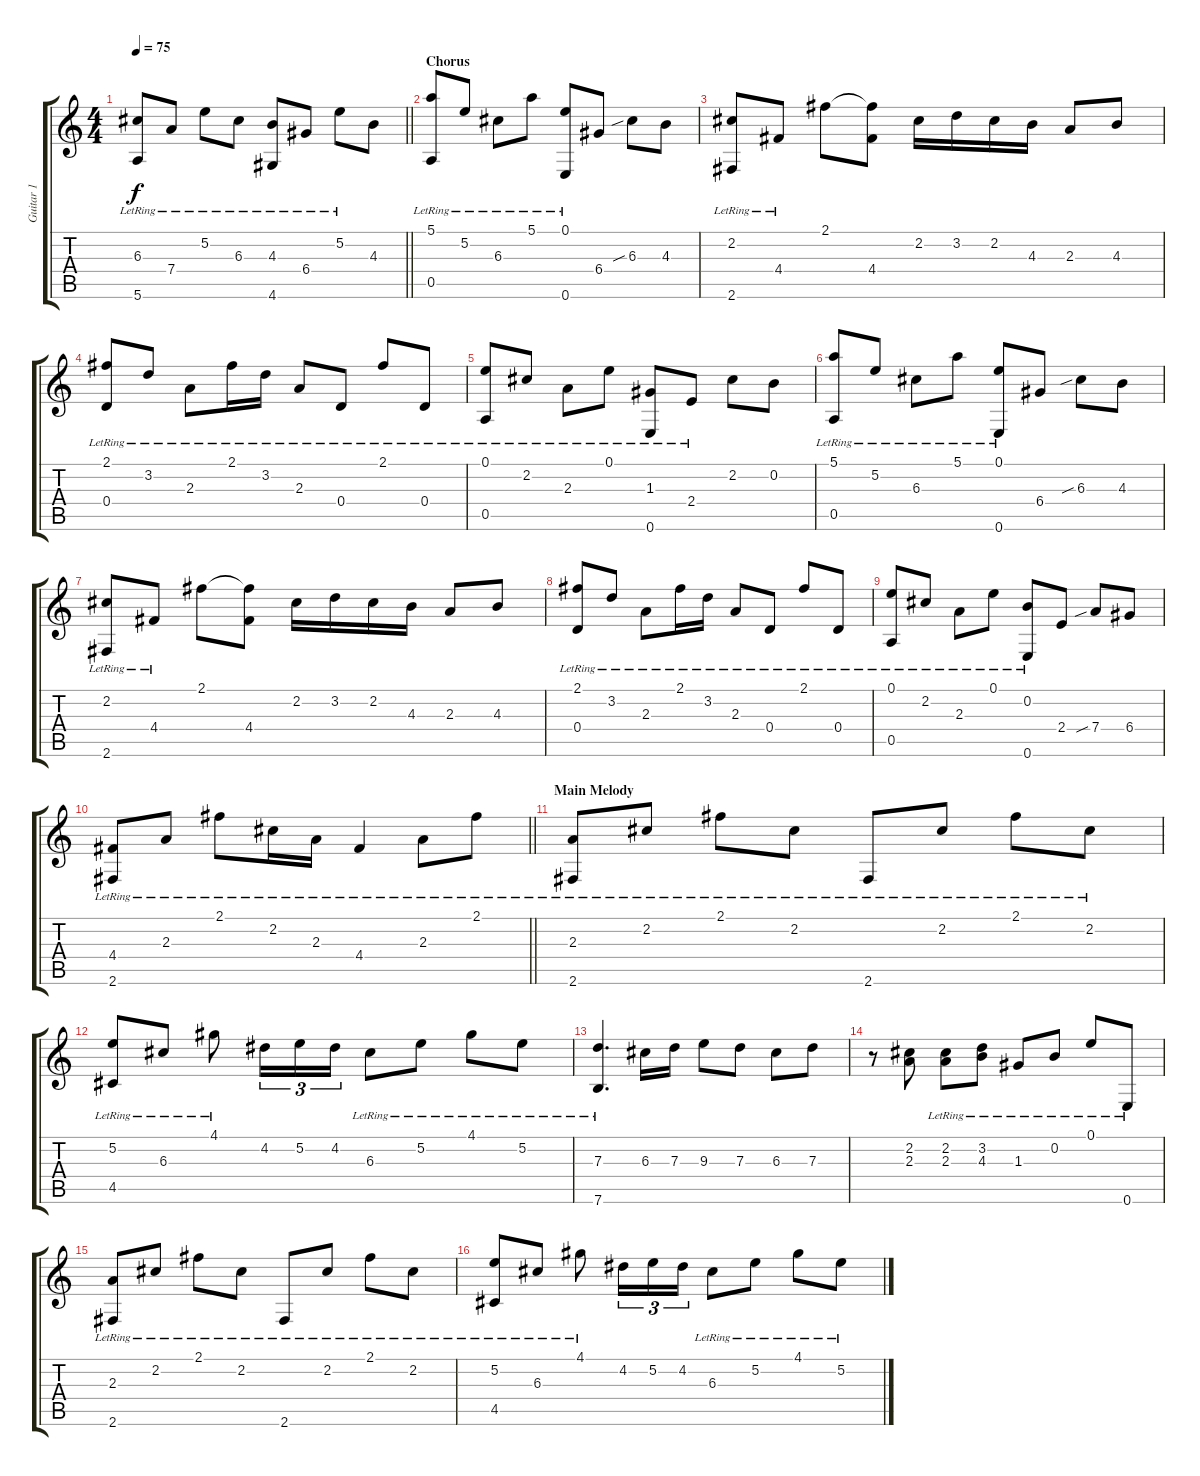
\track ("Guitar 1" "Guitar 1") {instrument acousticguitarnylon}
\staff {score tabs}
\tuning (E4 B3 G3 D3 A2 E2) {hide}
\ts (4 4)
\tempo 75
\clef g2
\barLineRight lightlight
\ks c
(6.3{lr} 5.6{lr}).8{dy f} 7.4{lr}.8 5.2{lr}.8 6.3{lr}.8 (4.3{lr} 4.6{lr}).8 6.4{lr}.8 5.2{lr}.8 4.3.8 |
\section ("" "Chorus")
(5.1{lr} 0.5{lr}).8 5.2{lr}.8 6.3{lr}.8 5.1{lr}.8 (0.1{lr} 0.6{lr}).8 6.4.8 6.3{sib}.8 4.3.8 |
(2.2{lr} 2.6{lr}).8 4.4{lr}.8 2.1.8 (2.1{t} 4.4).8 2.2.16 3.2.16 2.2.16 4.3.16 2.3.8 4.3.8 |
(2.1{lr} 0.4{lr}).8 3.2{lr}.8 2.3{lr}.8 2.1{lr}.16 3.2{lr}.16 2.3{lr}.8 0.4{lr}.8 2.1{lr}.8 0.4{lr}.8 |
(0.1{lr} 0.5{lr}).8 2.2{lr}.8 2.3{lr}.8 0.1{lr}.8 (1.3{lr} 0.6{lr}).8 2.4{lr}.8 2.2.8 0.2.8 |
(5.1{lr} 0.5{lr}).8 5.2{lr}.8 6.3{lr}.8 5.1{lr}.8 (0.1{lr} 0.6{lr}).8 6.4.8 6.3{sib}.8 4.3.8 |
(2.2{lr} 2.6{lr}).8 4.4{lr}.8 2.1.8 (2.1{t} 4.4).8 2.2.16 3.2.16 2.2.16 4.3.16 2.3.8 4.3.8 |
(2.1{lr} 0.4{lr}).8 3.2{lr}.8 2.3{lr}.8 2.1{lr}.16 3.2{lr}.16 2.3{lr}.8 0.4{lr}.8 2.1{lr}.8 0.4{lr}.8 |
(0.1{lr} 0.5{lr}).8 2.2{lr}.8 2.3{lr}.8 0.1{lr}.8 (0.2{lr} 0.6{lr}).8 2.4.8 7.4{sib}.8 6.4.8 |
\barLineRight lightlight
(4.4{lr} 2.6{lr}).8 2.3{lr}.8 2.1{lr}.8 2.2{lr}.16 2.3{lr}.16 4.4{lr}.4 2.3{lr}.8 2.1{lr}.8 |
\section ("" "Main Melody")
(2.3{lr} 2.6{lr}).8 2.2{lr}.8 2.1{lr}.8 2.2{lr}.8 2.6{lr}.8 2.2{lr}.8 2.1{lr}.8 2.2{lr}.8 |
(5.2{lr} 4.5{lr}).8 6.3{lr}.8 4.1{lr}.8 4.2.16{tu (3 2)} 5.2.16{tu (3 2)} 4.2.16{tu (3 2)} 6.3{lr}.8 5.2{lr}.8 4.1{lr}.8 5.2{lr}.8 |
(7.3 7.6{lr}).4{d} 6.3.16 7.3.16 9.3.8 7.3.8 6.3.8 7.3.8 |
r.8 (2.2 2.3).8 (2.2{lr} 2.3).8 (3.2 4.3{lr}).8 1.3{lr}.8 0.2{lr}.8 0.1{lr}.8 0.6{lr}.8 |
(2.3{lr} 2.6{lr}).8 2.2{lr}.8 2.1{lr}.8 2.2{lr}.8 2.6{lr}.8 2.2{lr}.8 2.1{lr}.8 2.2{lr}.8 |
(5.2{lr} 4.5{lr}).8 6.3{lr}.8 4.1{lr}.8 4.2.16{tu (3 2)} 5.2.16{tu (3 2)} 4.2.16{tu (3 2)} 6.3{lr}.8 5.2{lr}.8 4.1{lr}.8 5.2{lr}.8
